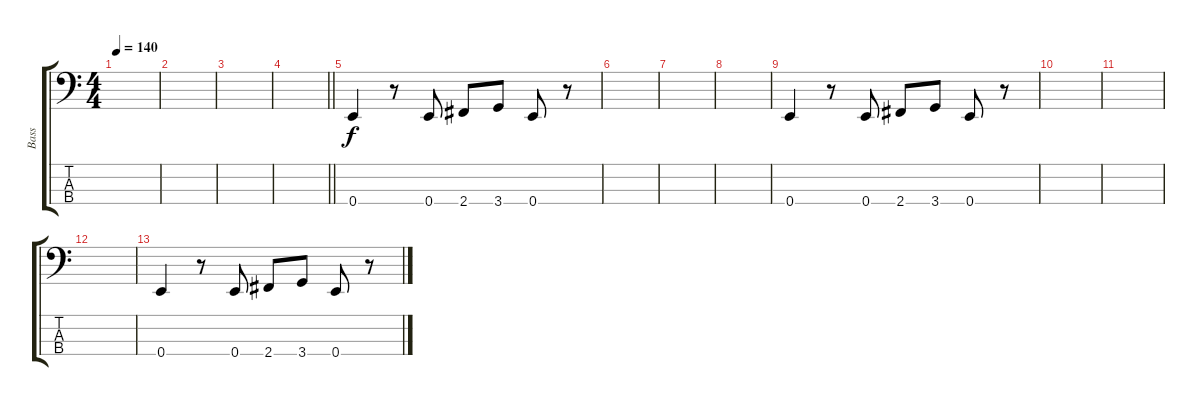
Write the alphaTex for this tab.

\track ("Bass" "Bass") {instrument electricbassfinger}
\staff {score tabs}
\tuning (G2 D2 A1 E1) {hide}
\ts (4 4)
\tempo 140
\clef f4
\ks c
|
|
|
\barLineRight lightlight
|
\section ("" "")
0.4.4 r.8 0.4.8 2.4.8 3.4.8 0.4.8 r.8 |
|
|
|
0.4.4 r.8 0.4.8 2.4.8 3.4.8 0.4.8 r.8 |
|
|
|
0.4.4 r.8 0.4.8 2.4.8 3.4.8 0.4.8 r.8
